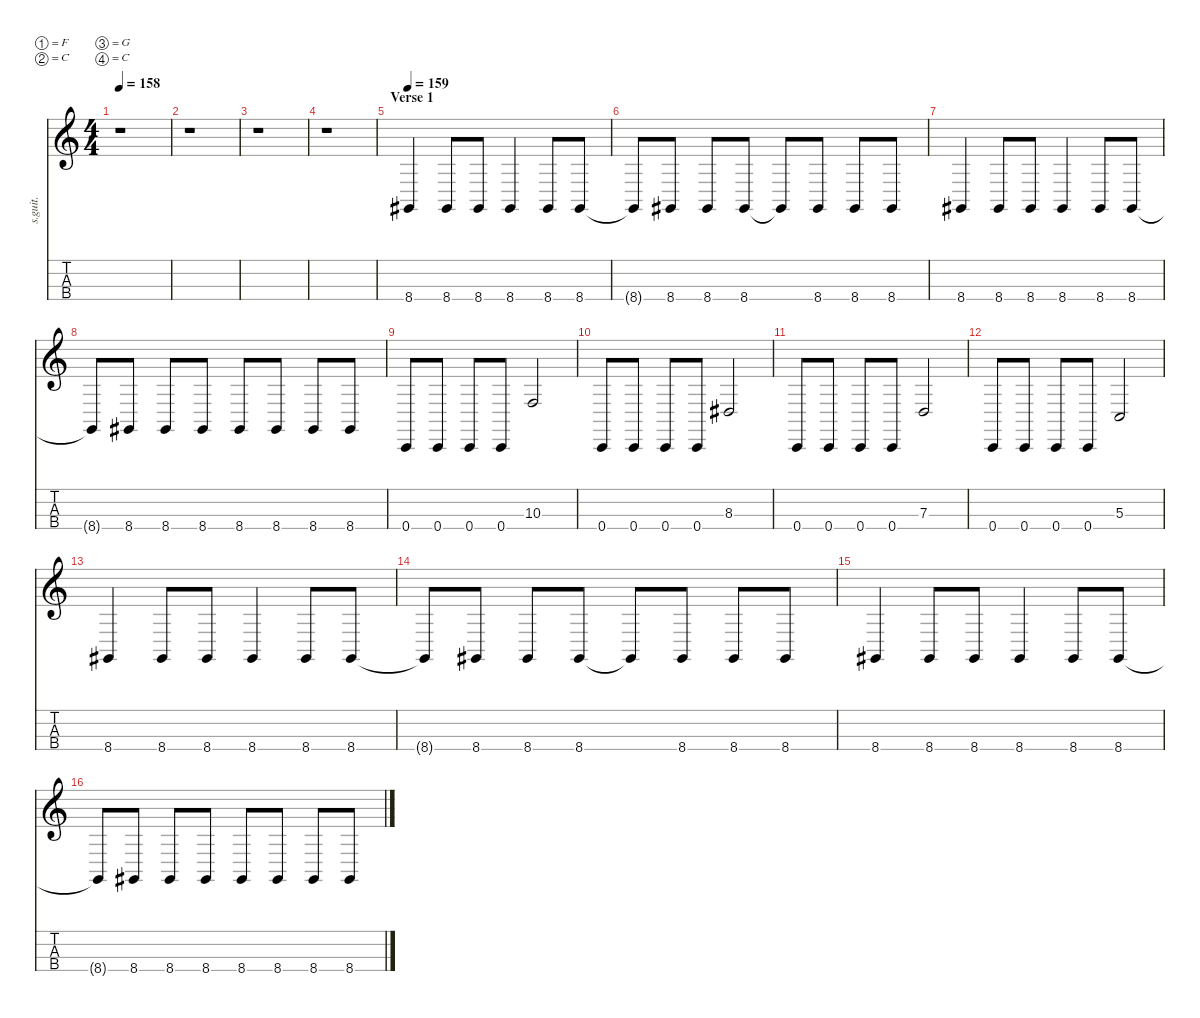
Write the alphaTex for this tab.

\defaultSystemsLayout 4
\hideDynamics
\bracketExtendMode nobrackets
\track ("Shavo Odadjian" "s.guit.") {instrument electricbasspick}
\staff {score tabs}
\tuning (F2 C2 G1 C1)
\ts (4 4)
\tempo 158
\clef g2
\ks c
r.1{dy f} |
r.1 |
r.1 |
r.1 |
\section ("" "Verse 1")
\tempo 159
8.4{acc #}.4{lyrics (0 "") lyrics (1 "") lyrics (2 "") lyrics (3 "") lyrics (4 "")} 8.4{acc #}.8{lyrics (0 "") lyrics (1 "") lyrics (2 "") lyrics (3 "") lyrics (4 "")} 8.4{acc #}.8{lyrics (0 "") lyrics (1 "") lyrics (2 "") lyrics (3 "") lyrics (4 "")} 8.4{acc #}.4{lyrics (0 "") lyrics (1 "") lyrics (2 "") lyrics (3 "") lyrics (4 "")} 8.4{acc #}.8{lyrics (0 "") lyrics (1 "") lyrics (2 "") lyrics (3 "") lyrics (4 "")} 8.4{acc #}.8{lyrics (0 "") lyrics (1 "") lyrics (2 "") lyrics (3 "") lyrics (4 "")} |
8.4{t acc #}.8{lyrics (0 "") lyrics (1 "") lyrics (2 "") lyrics (3 "") lyrics (4 "")} 8.4{acc #}.8{lyrics (0 "") lyrics (1 "") lyrics (2 "") lyrics (3 "") lyrics (4 "")} 8.4{acc #}.8{lyrics (0 "") lyrics (1 "") lyrics (2 "") lyrics (3 "") lyrics (4 "")} 8.4{acc #}.8{lyrics (0 "") lyrics (1 "") lyrics (2 "") lyrics (3 "") lyrics (4 "")} 8.4{t acc #}.8{lyrics (0 "") lyrics (1 "") lyrics (2 "") lyrics (3 "") lyrics (4 "")} 8.4{acc #}.8{lyrics (0 "") lyrics (1 "") lyrics (2 "") lyrics (3 "") lyrics (4 "")} 8.4{acc #}.8{lyrics (0 "") lyrics (1 "") lyrics (2 "") lyrics (3 "") lyrics (4 "")} 8.4{acc #}.8{lyrics (0 "") lyrics (1 "") lyrics (2 "") lyrics (3 "") lyrics (4 "")} |
8.4{acc #}.4{lyrics (0 "") lyrics (1 "") lyrics (2 "") lyrics (3 "") lyrics (4 "")} 8.4{acc #}.8{lyrics (0 "") lyrics (1 "") lyrics (2 "") lyrics (3 "") lyrics (4 "")} 8.4{acc #}.8{lyrics (0 "") lyrics (1 "") lyrics (2 "") lyrics (3 "") lyrics (4 "")} 8.4{acc #}.4{lyrics (0 "") lyrics (1 "") lyrics (2 "") lyrics (3 "") lyrics (4 "")} 8.4{acc #}.8{lyrics (0 "") lyrics (1 "") lyrics (2 "") lyrics (3 "") lyrics (4 "")} 8.4{acc #}.8{lyrics (0 "") lyrics (1 "") lyrics (2 "") lyrics (3 "") lyrics (4 "")} |
8.4{t acc #}.8{lyrics (0 "") lyrics (1 "") lyrics (2 "") lyrics (3 "") lyrics (4 "")} 8.4{acc #}.8{lyrics (0 "") lyrics (1 "") lyrics (2 "") lyrics (3 "") lyrics (4 "")} 8.4{acc #}.8{lyrics (0 "") lyrics (1 "") lyrics (2 "") lyrics (3 "") lyrics (4 "")} 8.4{acc #}.8{lyrics (0 "") lyrics (1 "") lyrics (2 "") lyrics (3 "") lyrics (4 "")} 8.4{acc #}.8{lyrics (0 "") lyrics (1 "") lyrics (2 "") lyrics (3 "") lyrics (4 "")} 8.4{acc #}.8{lyrics (0 "") lyrics (1 "") lyrics (2 "") lyrics (3 "") lyrics (4 "")} 8.4{acc #}.8{lyrics (0 "") lyrics (1 "") lyrics (2 "") lyrics (3 "") lyrics (4 "")} 8.4{acc #}.8{lyrics (0 "") lyrics (1 "") lyrics (2 "") lyrics (3 "") lyrics (4 "")} |
0.4.8{lyrics (0 "") lyrics (1 "") lyrics (2 "") lyrics (3 "") lyrics (4 "")} 0.4.8{lyrics (0 "") lyrics (1 "") lyrics (2 "") lyrics (3 "") lyrics (4 "")} 0.4.8{lyrics (0 "") lyrics (1 "") lyrics (2 "") lyrics (3 "") lyrics (4 "")} 0.4.8{lyrics (0 "") lyrics (1 "") lyrics (2 "") lyrics (3 "") lyrics (4 "")} 10.3.2{lyrics (0 "") lyrics (1 "") lyrics (2 "") lyrics (3 "") lyrics (4 "")} |
0.4.8{lyrics (0 "") lyrics (1 "") lyrics (2 "") lyrics (3 "") lyrics (4 "")} 0.4.8{lyrics (0 "") lyrics (1 "") lyrics (2 "") lyrics (3 "") lyrics (4 "")} 0.4.8{lyrics (0 "") lyrics (1 "") lyrics (2 "") lyrics (3 "") lyrics (4 "")} 0.4.8{lyrics (0 "") lyrics (1 "") lyrics (2 "") lyrics (3 "") lyrics (4 "")} 8.3{acc #}.2{lyrics (0 "") lyrics (1 "") lyrics (2 "") lyrics (3 "") lyrics (4 "")} |
0.4.8{lyrics (0 "") lyrics (1 "") lyrics (2 "") lyrics (3 "") lyrics (4 "")} 0.4.8{lyrics (0 "") lyrics (1 "") lyrics (2 "") lyrics (3 "") lyrics (4 "")} 0.4.8{lyrics (0 "") lyrics (1 "") lyrics (2 "") lyrics (3 "") lyrics (4 "")} 0.4.8{lyrics (0 "") lyrics (1 "") lyrics (2 "") lyrics (3 "") lyrics (4 "")} 7.3.2{lyrics (0 "") lyrics (1 "") lyrics (2 "") lyrics (3 "") lyrics (4 "")} |
0.4.8{lyrics (0 "") lyrics (1 "") lyrics (2 "") lyrics (3 "") lyrics (4 "")} 0.4.8{lyrics (0 "") lyrics (1 "") lyrics (2 "") lyrics (3 "") lyrics (4 "")} 0.4.8{lyrics (0 "") lyrics (1 "") lyrics (2 "") lyrics (3 "") lyrics (4 "")} 0.4.8{lyrics (0 "") lyrics (1 "") lyrics (2 "") lyrics (3 "") lyrics (4 "")} 5.3.2{lyrics (0 "") lyrics (1 "") lyrics (2 "") lyrics (3 "") lyrics (4 "")} |
8.4{acc #}.4{lyrics (0 "") lyrics (1 "") lyrics (2 "") lyrics (3 "") lyrics (4 "")} 8.4{acc #}.8{lyrics (0 "") lyrics (1 "") lyrics (2 "") lyrics (3 "") lyrics (4 "")} 8.4{acc #}.8{lyrics (0 "") lyrics (1 "") lyrics (2 "") lyrics (3 "") lyrics (4 "")} 8.4{acc #}.4{lyrics (0 "") lyrics (1 "") lyrics (2 "") lyrics (3 "") lyrics (4 "")} 8.4{acc #}.8{lyrics (0 "") lyrics (1 "") lyrics (2 "") lyrics (3 "") lyrics (4 "")} 8.4{acc #}.8{lyrics (0 "") lyrics (1 "") lyrics (2 "") lyrics (3 "") lyrics (4 "")} |
8.4{t acc #}.8{lyrics (0 "") lyrics (1 "") lyrics (2 "") lyrics (3 "") lyrics (4 "")} 8.4{acc #}.8{lyrics (0 "") lyrics (1 "") lyrics (2 "") lyrics (3 "") lyrics (4 "")} 8.4{acc #}.8{lyrics (0 "") lyrics (1 "") lyrics (2 "") lyrics (3 "") lyrics (4 "")} 8.4{acc #}.8{lyrics (0 "") lyrics (1 "") lyrics (2 "") lyrics (3 "") lyrics (4 "")} 8.4{t acc #}.8{lyrics (0 "") lyrics (1 "") lyrics (2 "") lyrics (3 "") lyrics (4 "")} 8.4{acc #}.8{lyrics (0 "") lyrics (1 "") lyrics (2 "") lyrics (3 "") lyrics (4 "")} 8.4{acc #}.8{lyrics (0 "") lyrics (1 "") lyrics (2 "") lyrics (3 "") lyrics (4 "")} 8.4{acc #}.8{lyrics (0 "") lyrics (1 "") lyrics (2 "") lyrics (3 "") lyrics (4 "")} |
8.4{acc #}.4{lyrics (0 "") lyrics (1 "") lyrics (2 "") lyrics (3 "") lyrics (4 "")} 8.4{acc #}.8{lyrics (0 "") lyrics (1 "") lyrics (2 "") lyrics (3 "") lyrics (4 "")} 8.4{acc #}.8{lyrics (0 "") lyrics (1 "") lyrics (2 "") lyrics (3 "") lyrics (4 "")} 8.4{acc #}.4{lyrics (0 "") lyrics (1 "") lyrics (2 "") lyrics (3 "") lyrics (4 "")} 8.4{acc #}.8{lyrics (0 "") lyrics (1 "") lyrics (2 "") lyrics (3 "") lyrics (4 "")} 8.4{acc #}.8{lyrics (0 "") lyrics (1 "") lyrics (2 "") lyrics (3 "") lyrics (4 "")} |
8.4{t acc #}.8{lyrics (0 "") lyrics (1 "") lyrics (2 "") lyrics (3 "") lyrics (4 "")} 8.4{acc #}.8{lyrics (0 "") lyrics (1 "") lyrics (2 "") lyrics (3 "") lyrics (4 "")} 8.4{acc #}.8{lyrics (0 "") lyrics (1 "") lyrics (2 "") lyrics (3 "") lyrics (4 "")} 8.4{acc #}.8{lyrics (0 "") lyrics (1 "") lyrics (2 "") lyrics (3 "") lyrics (4 "")} 8.4{acc #}.8{lyrics (0 "") lyrics (1 "") lyrics (2 "") lyrics (3 "") lyrics (4 "")} 8.4{acc #}.8{lyrics (0 "") lyrics (1 "") lyrics (2 "") lyrics (3 "") lyrics (4 "")} 8.4{acc #}.8{lyrics (0 "") lyrics (1 "") lyrics (2 "") lyrics (3 "") lyrics (4 "")} 8.4{acc #}.8{lyrics (0 "") lyrics (1 "") lyrics (2 "") lyrics (3 "") lyrics (4 "")}
